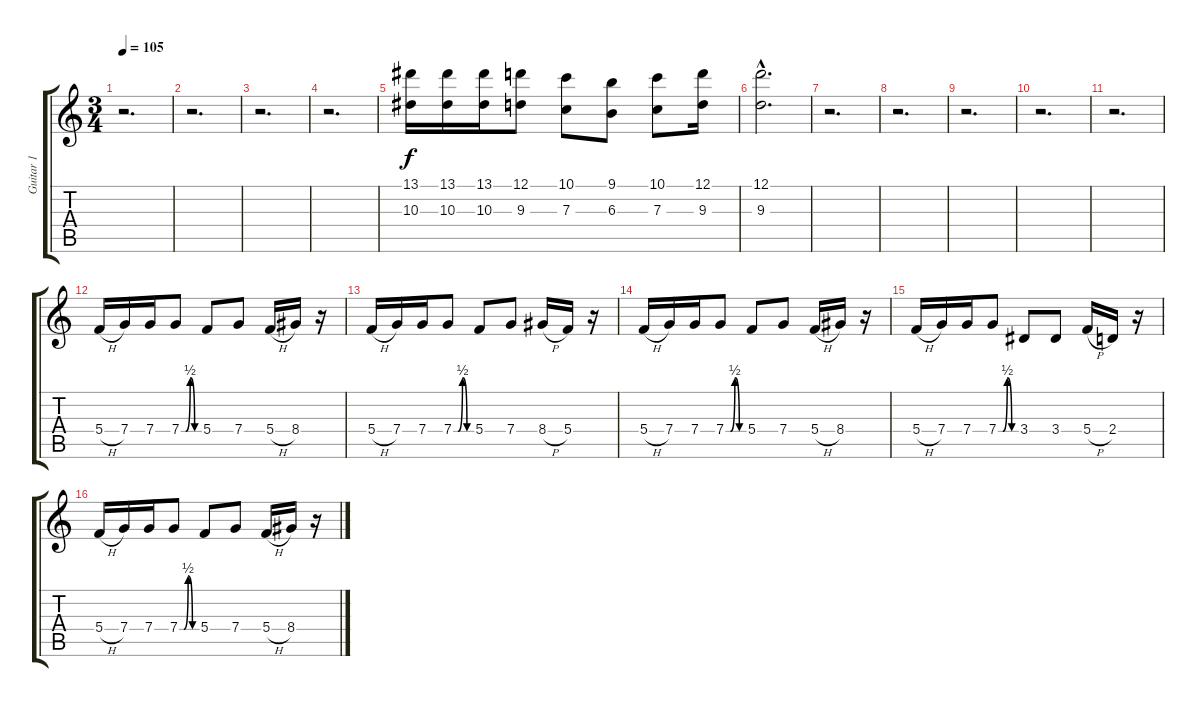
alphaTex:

\track ("Guitar 1" "Guitar 1") {instrument overdrivenguitar}
\staff {score tabs}
\tuning (D4 A3 F3 C3 G2 D2) {hide}
\ts (3 4)
\tempo 105
\clef g2
\ks c
r.2{d dy f instrument overdrivenguitar} |
r.2{d} |
r.2{d} |
r.2{d} |
(13.1 10.3).16 (13.1 10.3).16 (13.1 10.3).16 (12.1 9.3).8 (10.1 7.3).8 (9.1 6.3).8 (10.1 7.3).8 (12.1 9.3).16 |
(12.1{hac} 9.3{hac}).2{d} |
r.2{d} |
r.2{d} |
r.2{d} |
r.2{d} |
r.2{d} |
\section ("" "")
5.4{h}.16 7.4.16 7.4.16 7.4{be (custom 0 0 15 0 30 2 45 0 60 0)}.8 5.4.8 7.4.8 5.4{h}.16 8.4.16 r.16 |
5.4{h}.16 7.4.16 7.4.16 7.4{be (custom 0 0 15 0 30 2 45 0 60 0)}.8 5.4.8 7.4.8 8.4{h}.16 5.4.16 r.16 |
5.4{h}.16 7.4.16 7.4.16 7.4{be (custom 0 0 15 0 30 2 45 0 60 0)}.8 5.4.8 7.4.8 5.4{h}.16 8.4.16 r.16 |
5.4{h}.16 7.4.16 7.4.16 7.4{be (custom 0 0 15 0 30 2 45 0 60 0)}.8 3.4.8 3.4.8 5.4{h}.16 2.4.16 r.16 |
5.4{h}.16 7.4.16 7.4.16 7.4{be (custom 0 0 15 0 30 2 45 0 60 0)}.8 5.4.8 7.4.8 5.4{h}.16 8.4.16 r.16
